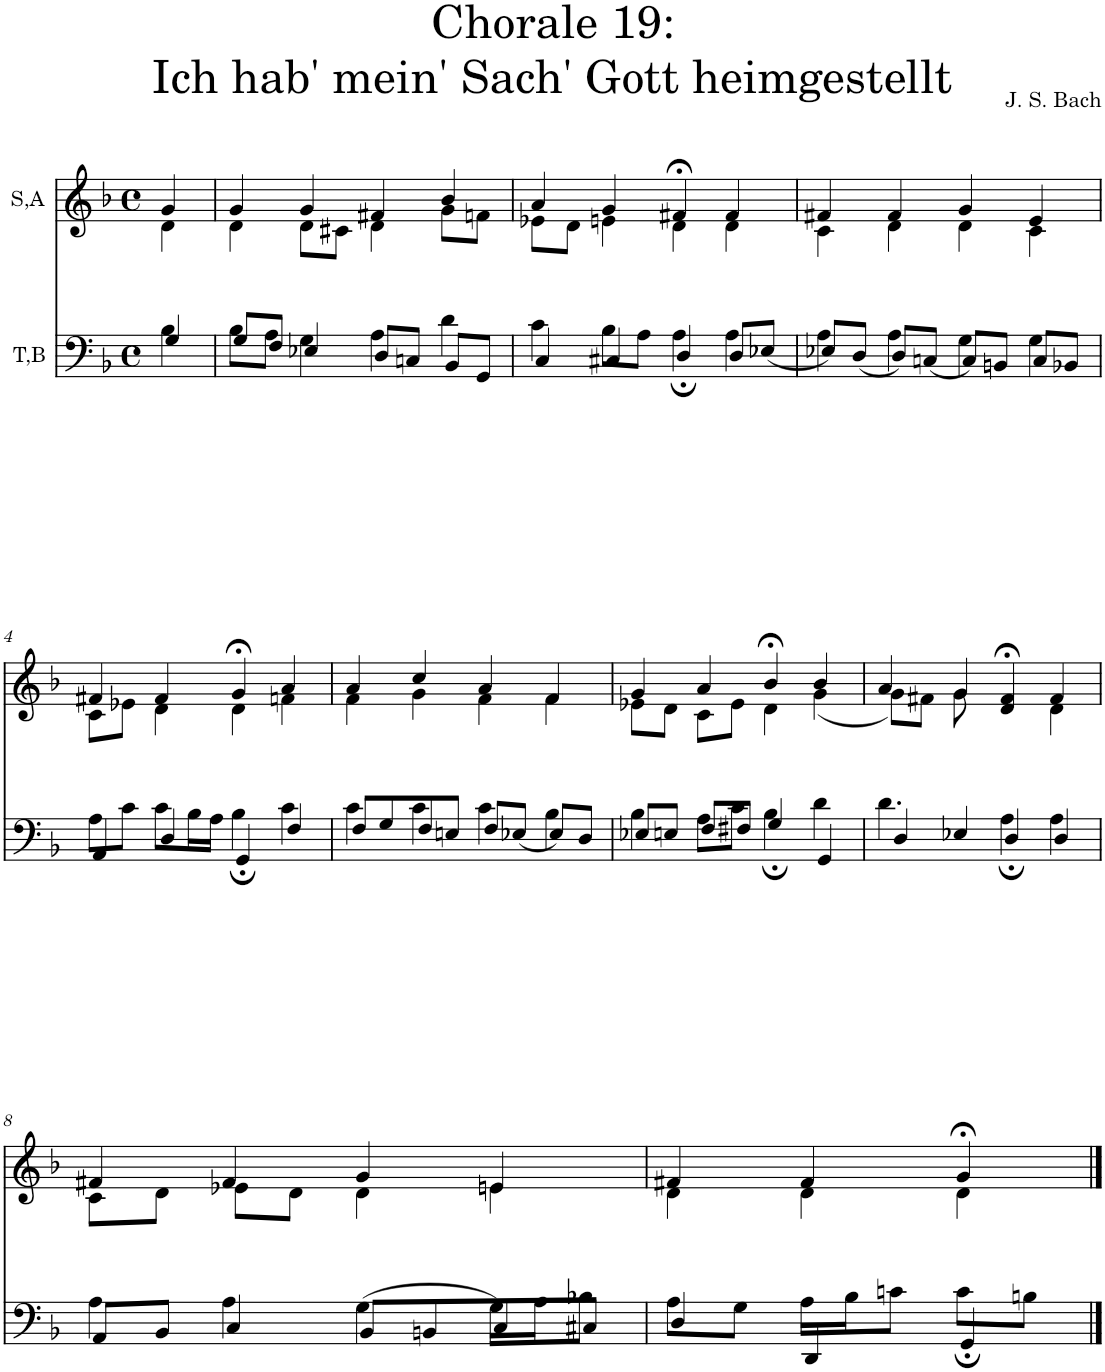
**kern	**kern
*part2	*part1
*staff2	*staff1
*I"T,B	*I"S,A
*clefF4	*clefG2
*k[b-]	*k[b-]
*M4/4	*M4/4
*met(c)	*met(c)
=	=
*^	*^
*	*^	*	*
1ryy	4B-\	4G/	4g/	4d\
.	2.ryy	2.ryy	2.ryy	2.ryy
=1	=1	=1	=1	=1
1ryy	8B-\L	8G/L	4g/	4d\
.	8A\J	8F/J	.	.
.	4G\	4E-X/	4g/	8d\L
.	.	.	.	8c#X\J
.	4A\	8D/L	4f#X/	4d\
.	.	8Cn/J	.	.
.	4d\	8BB-/L	4b-/	8g\L
.	.	8GG/J	.	8fn\J
=2	=2	=2	=2	=2
1ryy	4c\	4C/	4a/	8e-X\L
.	.	.	.	8d\J
.	8B-\L	4C#X/	4g/	4en\
.	8A\J	.	.	.
.	4A\	4D;/	4f#X;</	4d\
.	4A\	8D/L	4f#/	4d\
.	.	(<8E-X/J	.	.
=3	=3	=3	=3	=3
1ryy	4A\	8E-X/L)	4f#X/	4c\
.	.	(<8D/J	.	.
.	4A\	8D/L)	4f#/	4d\
.	.	(<8Cn/J	.	.
.	4G\	8C/L)	4g/	4d\
.	.	8BBn/J	.	.
.	4G\	8C/L	4e/	4c\
.	.	8BB-X/J	.	.
!!LO:LB:g=z	!!
=4	=4	=4	=4	=4
1ryy	8A\L	4AA/	4f#X/	8c\L
.	8c\J	.	.	8e-X\J
.	8c\L	4D/	4f#/	4d\
.	16B-\L	.	.	.
.	16A\JJ	.	.	.
.	4B-\	4GG;/	4g;</	4d\
.	4c\	4F/	4a/	4fn\
=5	=5	=5	=5	=5
1ryy	4c\	8F/L	4a/	4f\
.	.	8G/	.	.
.	4c\	8F/	4cc/	4g\
.	.	8En/J	.	.
.	4c\	8F/L	4a/	4f\
.	.	(<8E-X/J	.	.
.	4B-\	8E-/L)	4f/	4f\
.	.	8D/J	.	.
=6	=6	=6	=6	=6
1ryy	4B-\	8E-X/L	4g/	8e-X\L
.	.	8En/J	.	8d\J
.	8A\L	8F/L	4a/	8c\L
.	8c\J	8F#X/J	.	8e-\J
.	4B-\	4G;/	4b-;</	4d\
.	4d\	4GG/	4b-/	(<4g\
=7	=7	=7	=7	=7
*	*	*^	*^	*^
2ryy	4.d\	4D/	2ryy	4a/	8g\L)	2ryy	2ryy
.	.	.	.	.	8f#X\J	.	.
.	.	4E-X/	.	4g/	8g\	.	.
.	8ryy	.	.	.	8ryy	.	.
4ryy	4ryy	4D;/	4A\	4f#;</	4ryy	4d/	4ryy
4ryy	4A\	4D/	4ryy	4f#/	4d\	4ryy	4ryy
*	*	*v	*v	*	*	*	*
*	*	*	*	*v	*v	*v
!!LO:LB:g=z
=8	=8	=8	=8	=8
1ryy	4A\	8AA/L	4f#X/	8c\L
.	.	8BB-/J	.	8d\J
.	4A\	4C/	4f#/	8e-X\L
.	.	.	.	8d\J
.	(>4G\	8BB-/L	4g/	4d\
.	.	8BBn/	.	.
.	16G\LL)	8C/	4en/	4e\
.	16A\J	.	.	.
.	8B-X\J	8C#X/J	.	.
=9	=9	=9	=9	=9
1ryy	8A\L	4D/	4f#X/	4d\
.	8G\J	.	.	.
.	16A\LL	4DD/	4f#/	4d\
.	16B-\J	.	.	.
.	8cn\J	.	.	.
.	8c\L	4GG;/	4g;</	4d\
.	8Bn\J	.	.	.
.	4ryy	4ryy	4ryy	4ryy
*v	*v	*v	*	*
*	*v	*v
==	==
*-	*-
